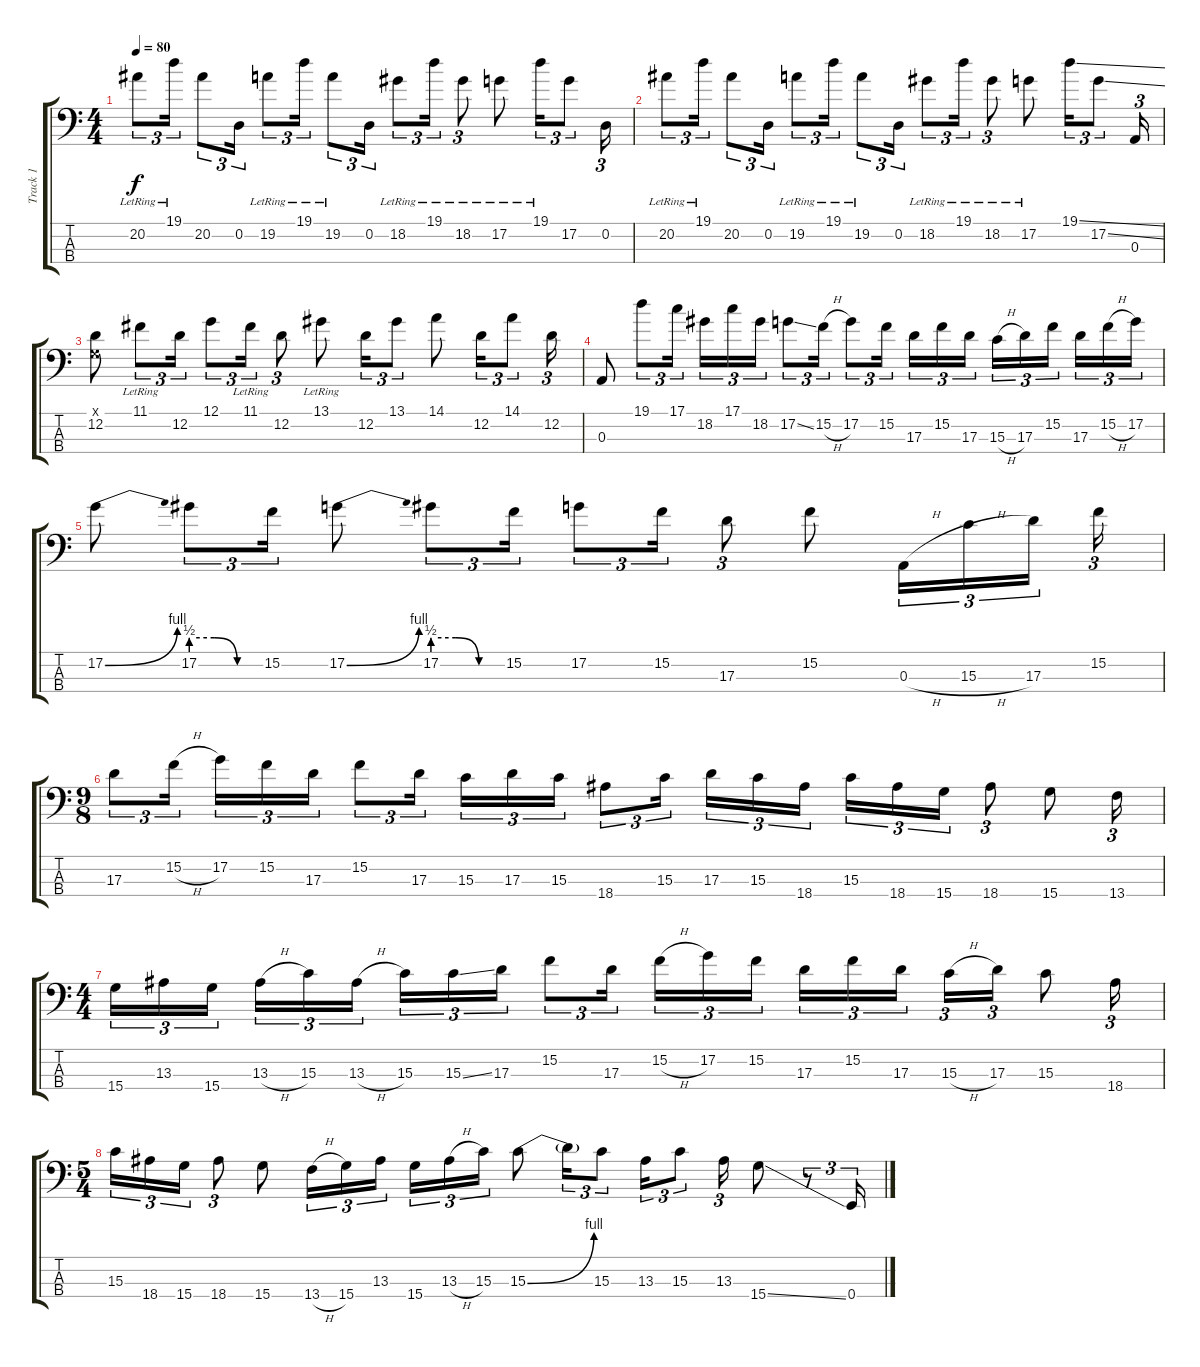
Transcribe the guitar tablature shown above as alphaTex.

\track ("Track 1" "Track 1") {instrument electricbassfinger}
\staff {score tabs}
\tuning (G2 D2 A1 E1) {hide}
\ts (4 4)
\tempo 80
\clef f4
\ks c
20.2{lr}.8{tu (3 2) dy f instrument electricbassfinger} 19.1{lr}.16{tu (3 2)} 20.2.8{tu (3 2)} 0.2.16{tu (3 2)} 19.2{lr}.8{tu (3 2)} 19.1{lr}.16{tu (3 2)} 19.2{lr}.8{tu (3 2)} 0.2.16{tu (3 2)} 18.2{lr}.8{tu (3 2)} 19.1{lr}.16{tu (3 2)} 18.2{lr}.8{tu (3 2)} 17.2{lr}.8 19.1{lr}.16{tu (3 2)} 17.2.8{tu (3 2)} 0.2.16{tu (3 2)} |
20.2{lr}.8{tu (3 2)} 19.1{lr}.16{tu (3 2)} 20.2.8{tu (3 2)} 0.2.16{tu (3 2)} 19.2{lr}.8{tu (3 2)} 19.1{lr}.16{tu (3 2)} 19.2{lr}.8{tu (3 2)} 0.2.16{tu (3 2)} 18.2{lr}.8{tu (3 2)} 19.1{lr}.16{tu (3 2)} 18.2{lr}.8{tu (3 2)} 17.2{lr}.8 19.1{ss}.16{tu (3 2)} 17.2{ss}.8{tu (3 2)} 0.3.16{tu (3 2)} |
(0.1{x} 12.2).8 11.1{lr}.8{tu (3 2)} 12.2.16{tu (3 2)} 12.1.8{tu (3 2)} 11.1{lr}.16{tu (3 2)} 12.2.8{tu (3 2)} 13.1{lr}.8 12.2.16{tu (3 2)} 13.1.8{tu (3 2)} 14.1.8 12.2.16{tu (3 2)} 14.1.8{tu (3 2)} 12.2.16{tu (3 2)} |
0.3.8 19.1.8{tu (3 2)} 17.1.16{tu (3 2)} 18.2.16{tu (3 2)} 17.1.16{tu (3 2)} 18.2.16{tu (3 2)} 17.2{ss}.8{tu (3 2)} 15.2{h}.16{tu (3 2)} 17.2.8{tu (3 2)} 15.2.16{tu (3 2)} 17.3.16{tu (3 2)} 15.2.16{tu (3 2)} 17.3.16{tu (3 2)} 15.3{h}.16{tu (3 2)} 17.3.16{tu (3 2)} 15.2.16{tu (3 2)} 17.3.16{tu (3 2)} 15.2{h}.16{tu (3 2)} 17.2.16{tu (3 2)} |
17.2{be (bend 0 0 60 4)}.8 17.2{be (custom 0 2 20 2 40 0 60 0)}.8{tu (3 2)} 15.2.16{tu (3 2)} 17.2{be (bend 0 0 60 4)}.8 17.2{be (custom 0 2 20 2 40 0 60 0)}.8{tu (3 2)} 15.2.16{tu (3 2)} 17.2.8{tu (3 2)} 15.2.16{tu (3 2)} 17.3.8{tu (3 2)} 15.2.8 0.3{h}.16{tu (3 2)} 15.3{h}.16{tu (3 2)} 17.3.16{tu (3 2)} 15.2.16{tu (3 2)} |
\ts (9 8)
17.3.8{tu (3 2)} 15.2{h}.16{tu (3 2)} 17.2.16{tu (3 2)} 15.2.16{tu (3 2)} 17.3.16{tu (3 2)} 15.2.8{tu (3 2)} 17.3.16{tu (3 2)} 15.3.16{tu (3 2)} 17.3.16{tu (3 2)} 15.3.16{tu (3 2)} 18.4.8{tu (3 2)} 15.3.16{tu (3 2)} 17.3.16{tu (3 2)} 15.3.16{tu (3 2)} 18.4.16{tu (3 2)} 15.3.16{tu (3 2)} 18.4.16{tu (3 2)} 15.4.16{tu (3 2)} 18.4.8{tu (3 2)} 15.4.8 13.4.16{tu (3 2)} |
\ts (4 4)
15.4.16{tu (3 2)} 13.3.16{tu (3 2)} 15.4.16{tu (3 2)} 13.3{h}.16{tu (3 2)} 15.3.16{tu (3 2)} 13.3{h}.16{tu (3 2)} 15.3.16{tu (3 2)} 15.3{ss}.16{tu (3 2)} 17.3.16{tu (3 2)} 15.2.8{tu (3 2)} 17.3.16{tu (3 2)} 15.2{h}.16{tu (3 2)} 17.2.16{tu (3 2)} 15.2.16{tu (3 2)} 17.3.16{tu (3 2)} 15.2.16{tu (3 2)} 17.3.16{tu (3 2)} 15.3{h}.16{tu (3 2)} 17.3.16{tu (3 2)} 15.3.8 18.4.16{tu (3 2)} |
\ts (5 4)
15.3.16{tu (3 2)} 18.4.16{tu (3 2)} 15.4.16{tu (3 2)} 18.4.8{tu (3 2)} 15.4.8 13.4{h}.16{tu (3 2)} 15.4.16{tu (3 2)} 13.3.16{tu (3 2)} 15.4.16{tu (3 2)} 13.3{h}.16{tu (3 2)} 15.3.16{tu (3 2)} 15.3{be (bend 0 0 60 4)}.8 15.3{t}.16{tu (3 2)} 15.3.8{tu (3 2)} 13.3.16{tu (3 2)} 15.3.8{tu (3 2)} 13.3.16{tu (3 2)} 15.4{ss}.8 r.8{tu (3 2)} 0.4.16{tu (3 2)}
